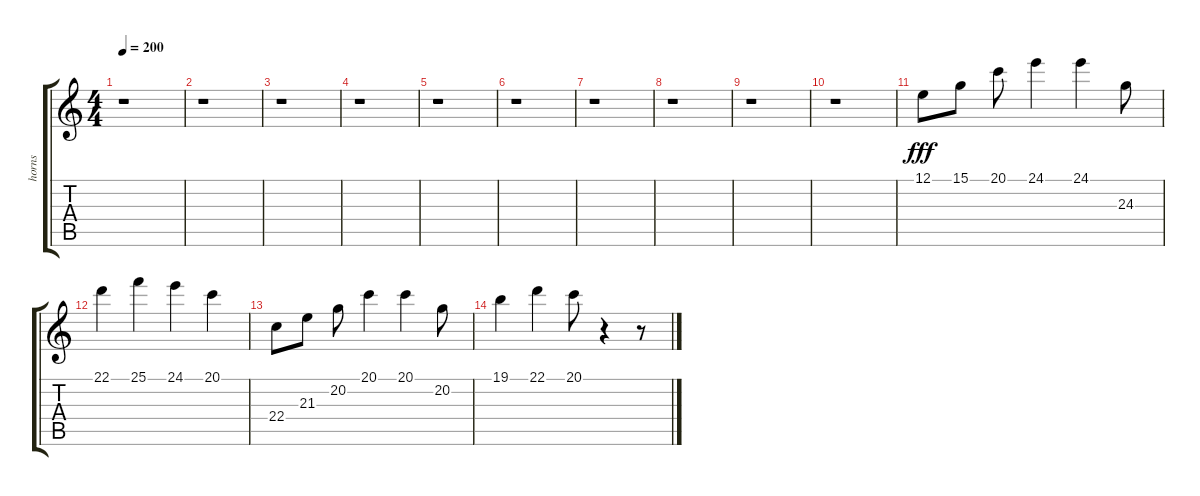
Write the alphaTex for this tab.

\track ("horns               " "horns     ") {instrument frenchhorn}
\staff {score tabs}
\tuning (E4 B3 G3 D3 A2 E2) {hide}
\ts (4 4)
\tempo 200
\clef g2
\ks c
r.1{dy fff} |
r.1 |
r.1 |
r.1 |
r.1 |
r.1 |
r.1 |
r.1 |
r.1 |
r.1 |
12.1.8 15.1.8 20.1.8 24.1.4 24.1.4 24.3.8 |
22.1.4 25.1.4 24.1.4 20.1.4 |
22.4.8 21.3.8 20.2.8 20.1.4 20.1.4 20.2.8 |
19.1.4 22.1.4 20.1.8 r.4 r.8
